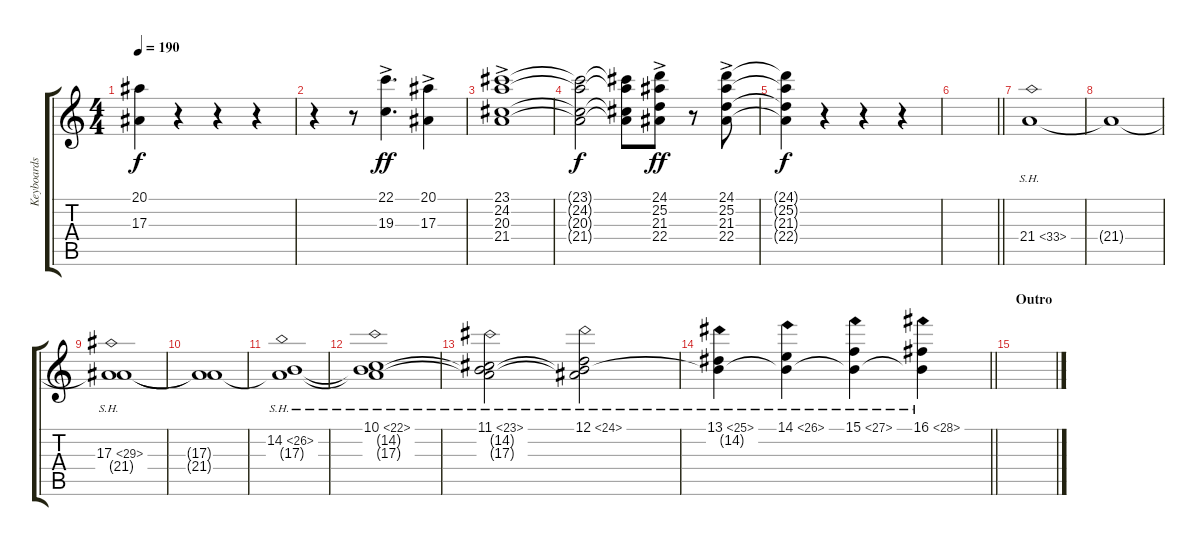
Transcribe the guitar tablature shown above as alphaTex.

\track ("Keyboards I" "Keyboards ") {instrument synthstrings1}
\staff {score tabs}
\tuning (D4 A3 F3 C3 G2 D2) {hide}
\ts (4 4)
\tempo 190
\clef g2
\ks c
(20.1{t} 17.3{t}).4{dy f} r.4 r.4 r.4 |
r.4 r.8 (22.1{ac} 19.3).4{d dy ff} (20.1{ac} 17.3).4 |
(23.1{ac} 24.2{ac} 20.3 21.4).1 |
(23.1{t} 24.2{t} 20.3{t} 21.4{t}).2{dy f} (23.1{t} 24.2{t} 20.3{t} 21.4{t}).8 (24.1{ac} 25.2{ac} 21.3 22.4).8{dy ff} r.8 (24.1{ac} 25.2{ac} 21.3 22.4).8 |
(24.1{t} 25.2{t} 21.3{t} 22.4{t}).4{dy f} r.4 r.4 r.4 |
\barLineRight lightlight
|
\section ("" "")
21.4{sh 12}.1 |
21.4{t}.1 |
(17.3{sh 12} 21.4{t}).1 |
(17.3{t} 21.4{t}).1 |
(14.2{sh 12} 17.3{t}).1 |
(10.1{sh 12} 14.2{t} 17.3{t}).1 |
(11.1{sh 12} 14.2{t} 17.3{t}).2 (12.1{sh 12} 14.2{t} 17.3{t}).2 |
\barLineRight lightlight
(13.1{sh 12} 14.2{t}).4 (14.1{sh 12} 14.2{t}).4 (15.1{sh 12} 14.2{t}).4 (16.1{sh 12} 14.2{t}).4 |
\section ("" "Outro")
